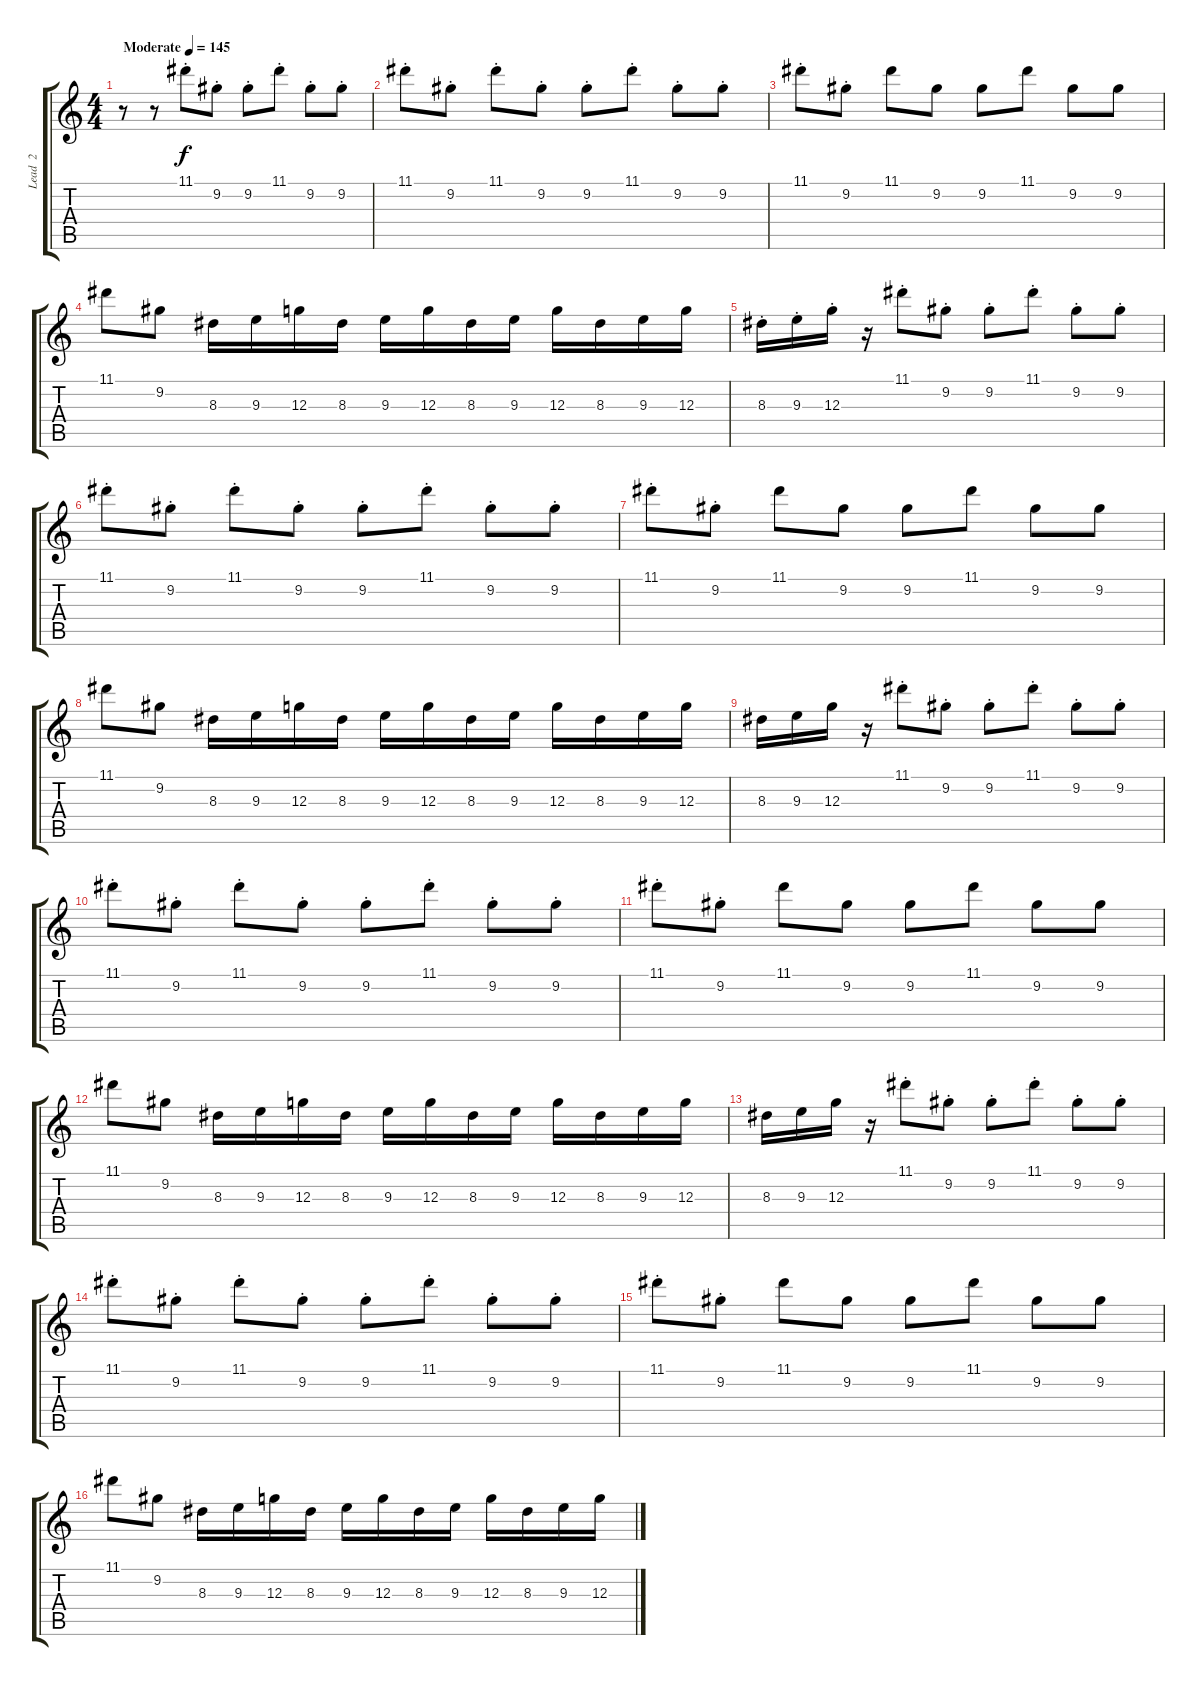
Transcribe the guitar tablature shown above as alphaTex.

\track ("Lead  2" "Lead  2") {instrument distortionguitar}
\staff {score tabs}
\tuning (E4 B3 G3 D3 A2 E2) {hide}
\ts (4 4)
\tempo (145 "Moderate")
\clef g2
\ks c
r.8{dy f instrument distortionguitar} r.8 11.1{st}.8 9.2{st}.8 9.2{st}.8 11.1{st}.8 9.2{st}.8 9.2{st}.8 |
11.1{st}.8 9.2{st}.8 11.1{st}.8 9.2{st}.8 9.2{st}.8 11.1{st}.8 9.2{st}.8 9.2{st}.8 |
11.1{st}.8 9.2{st}.8 11.1.8 9.2.8 9.2.8 11.1.8 9.2.8 9.2.8 |
11.1.8 9.2.8 8.3.16 9.3.16 12.3.16 8.3.16 9.3.16 12.3.16 8.3.16 9.3.16 12.3.16 8.3.16 9.3.16 12.3.16 |
8.3{st}.16 9.3{st}.16 12.3{st}.16 r.16 11.1{st}.8 9.2{st}.8 9.2{st}.8 11.1{st}.8 9.2{st}.8 9.2{st}.8 |
11.1{st}.8 9.2{st}.8 11.1{st}.8 9.2{st}.8 9.2{st}.8 11.1{st}.8 9.2{st}.8 9.2{st}.8 |
11.1{st}.8 9.2{st}.8 11.1.8 9.2.8 9.2.8 11.1.8 9.2.8 9.2.8 |
11.1.8 9.2.8 8.3.16 9.3.16 12.3.16 8.3.16 9.3.16 12.3.16 8.3.16 9.3.16 12.3.16 8.3.16 9.3.16 12.3.16 |
8.3.16 9.3.16 12.3.16 r.16 11.1{st}.8 9.2{st}.8 9.2{st}.8 11.1{st}.8 9.2{st}.8 9.2{st}.8 |
11.1{st}.8 9.2{st}.8 11.1{st}.8 9.2{st}.8 9.2{st}.8 11.1{st}.8 9.2{st}.8 9.2{st}.8 |
11.1{st}.8 9.2{st}.8 11.1.8 9.2.8 9.2.8 11.1.8 9.2.8 9.2.8 |
11.1.8 9.2.8 8.3.16 9.3.16 12.3.16 8.3.16 9.3.16 12.3.16 8.3.16 9.3.16 12.3.16 8.3.16 9.3.16 12.3.16 |
8.3.16 9.3.16 12.3.16 r.16 11.1{st}.8 9.2{st}.8 9.2{st}.8 11.1{st}.8 9.2{st}.8 9.2{st}.8 |
11.1{st}.8 9.2{st}.8 11.1{st}.8 9.2{st}.8 9.2{st}.8 11.1{st}.8 9.2{st}.8 9.2{st}.8 |
11.1{st}.8 9.2{st}.8 11.1.8 9.2.8 9.2.8 11.1.8 9.2.8 9.2.8 |
11.1.8 9.2.8 8.3.16 9.3.16 12.3.16 8.3.16 9.3.16 12.3.16 8.3.16 9.3.16 12.3.16 8.3.16 9.3.16 12.3.16
